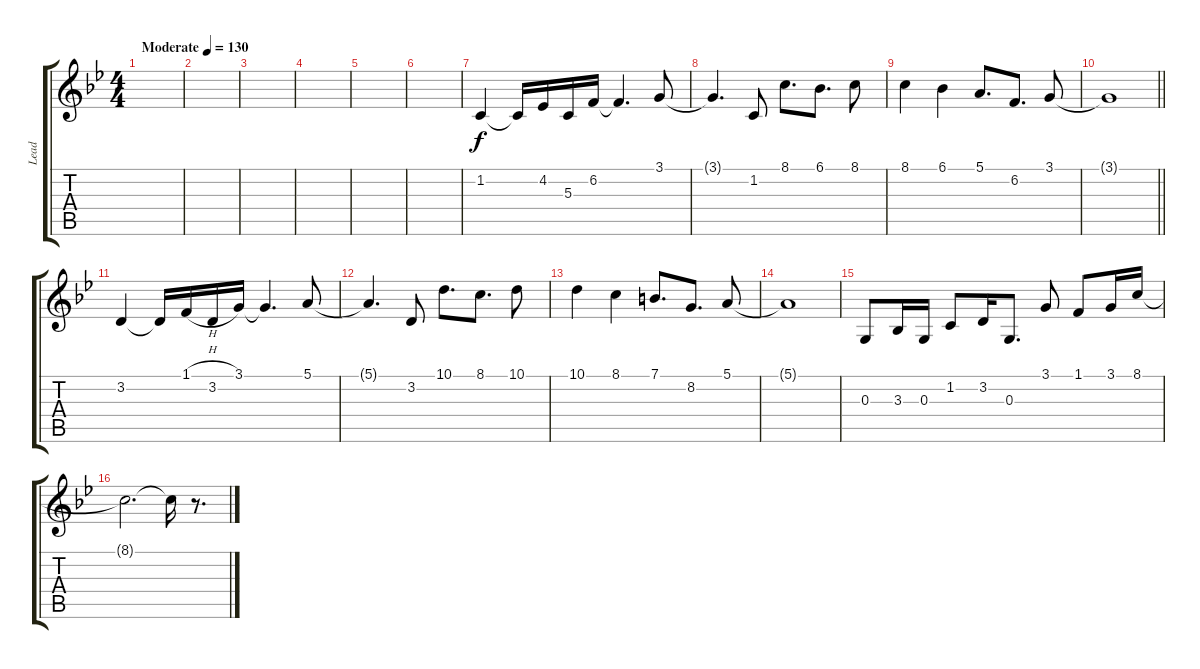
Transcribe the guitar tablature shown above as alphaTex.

\track ("Lead" "Lead") {instrument trombone}
\staff {score tabs}
\tuning (E4 B3 G3 D3 A2 E2) {hide}
\ts (4 4)
\tempo (130 "Moderate")
\clef g2
\ks bb
|
|
|
|
|
|
1.2.4 1.2{t}.16 4.2.16 5.3.16 6.2.16 6.2{t}.4{d} 3.1.8 |
3.1{t}.4{d} 1.2.8 8.1.8{d} 6.1.8{d} 8.1.8 |
8.1.4 6.1.4 5.1.8{d} 6.2.8{d} 3.1.8 |
\barLineRight lightlight
3.1{t}.1 |
3.2.4 3.2{t}.16 1.1{h}.16 3.2.16 3.1.16 3.1{t}.4{d} 5.1.8 |
5.1{t}.4{d} 3.2.8 10.1.8{d} 8.1.8{d} 10.1.8 |
10.1.4 8.1.4 7.1.8{d} 8.2.8{d} 5.1.8 |
5.1{t}.1 |
0.3.8 3.3.16 0.3.16 1.2.8 3.2.16 0.3.8{d} 3.1.8 1.1.8 3.1.16 8.1.16 |
8.1{t}.2{d} 8.1{t}.16 r.8{d}
